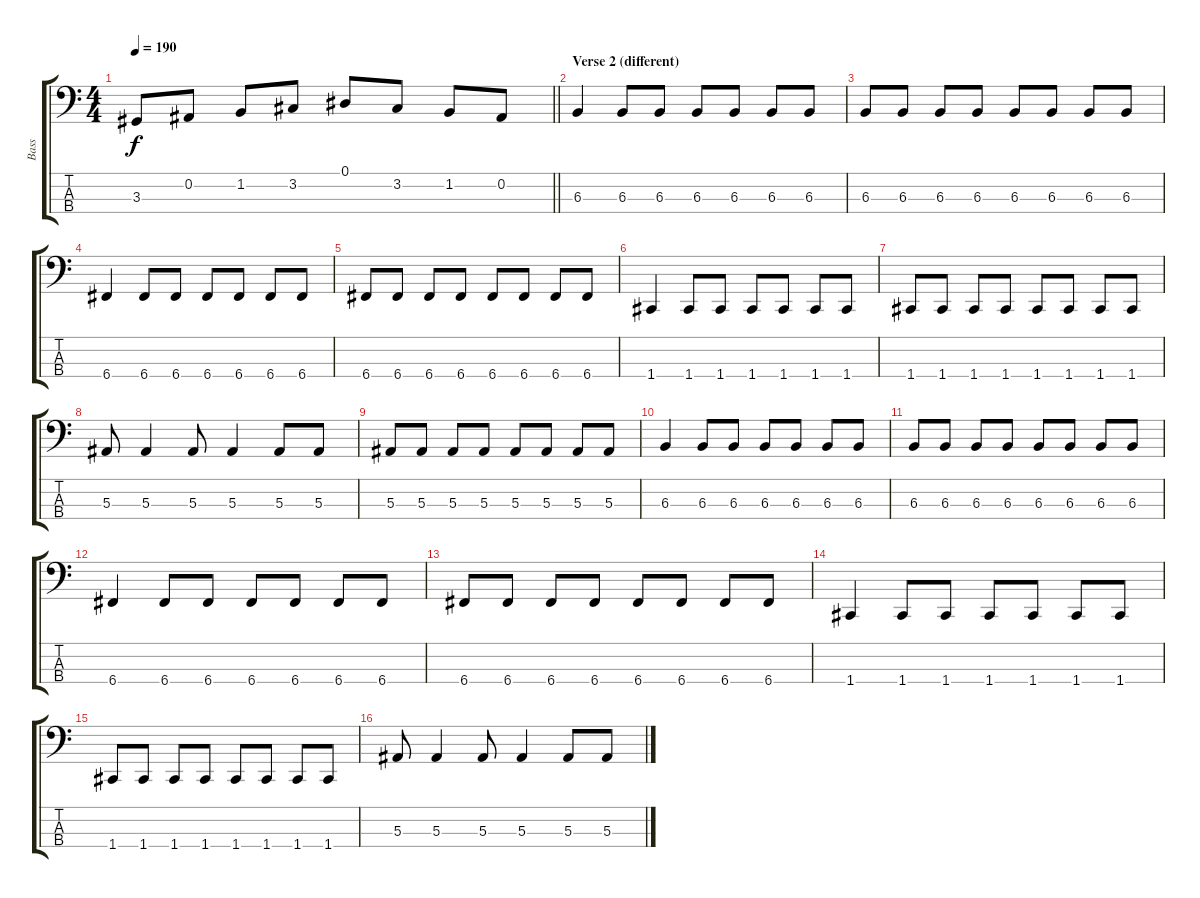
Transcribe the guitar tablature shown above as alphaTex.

\track ("Bass" "Bass") {instrument electricbasspick}
\staff {score tabs}
\tuning (Eb2 Bb1 F1 C1) {hide}
\ts (4 4)
\tempo 190
\clef f4
\barLineRight lightlight
\ks c
3.3.8{dy f} 0.2.8 1.2.8 3.2.8 0.1.8 3.2.8 1.2.8 0.2.8 |
\section ("" "Verse 2 (different)")
6.3.4 6.3.8 6.3.8 6.3.8 6.3.8 6.3.8 6.3.8 |
6.3.8 6.3.8 6.3.8 6.3.8 6.3.8 6.3.8 6.3.8 6.3.8 |
6.4.4 6.4.8 6.4.8 6.4.8 6.4.8 6.4.8 6.4.8 |
6.4.8 6.4.8 6.4.8 6.4.8 6.4.8 6.4.8 6.4.8 6.4.8 |
1.4.4 1.4.8 1.4.8 1.4.8 1.4.8 1.4.8 1.4.8 |
1.4.8 1.4.8 1.4.8 1.4.8 1.4.8 1.4.8 1.4.8 1.4.8 |
5.3.8 5.3.4 5.3.8 5.3.4 5.3.8 5.3.8 |
5.3.8 5.3.8 5.3.8 5.3.8 5.3.8 5.3.8 5.3.8 5.3.8 |
6.3.4 6.3.8 6.3.8 6.3.8 6.3.8 6.3.8 6.3.8 |
6.3.8 6.3.8 6.3.8 6.3.8 6.3.8 6.3.8 6.3.8 6.3.8 |
6.4.4 6.4.8 6.4.8 6.4.8 6.4.8 6.4.8 6.4.8 |
6.4.8 6.4.8 6.4.8 6.4.8 6.4.8 6.4.8 6.4.8 6.4.8 |
1.4.4 1.4.8 1.4.8 1.4.8 1.4.8 1.4.8 1.4.8 |
1.4.8 1.4.8 1.4.8 1.4.8 1.4.8 1.4.8 1.4.8 1.4.8 |
5.3.8 5.3.4 5.3.8 5.3.4 5.3.8 5.3.8
